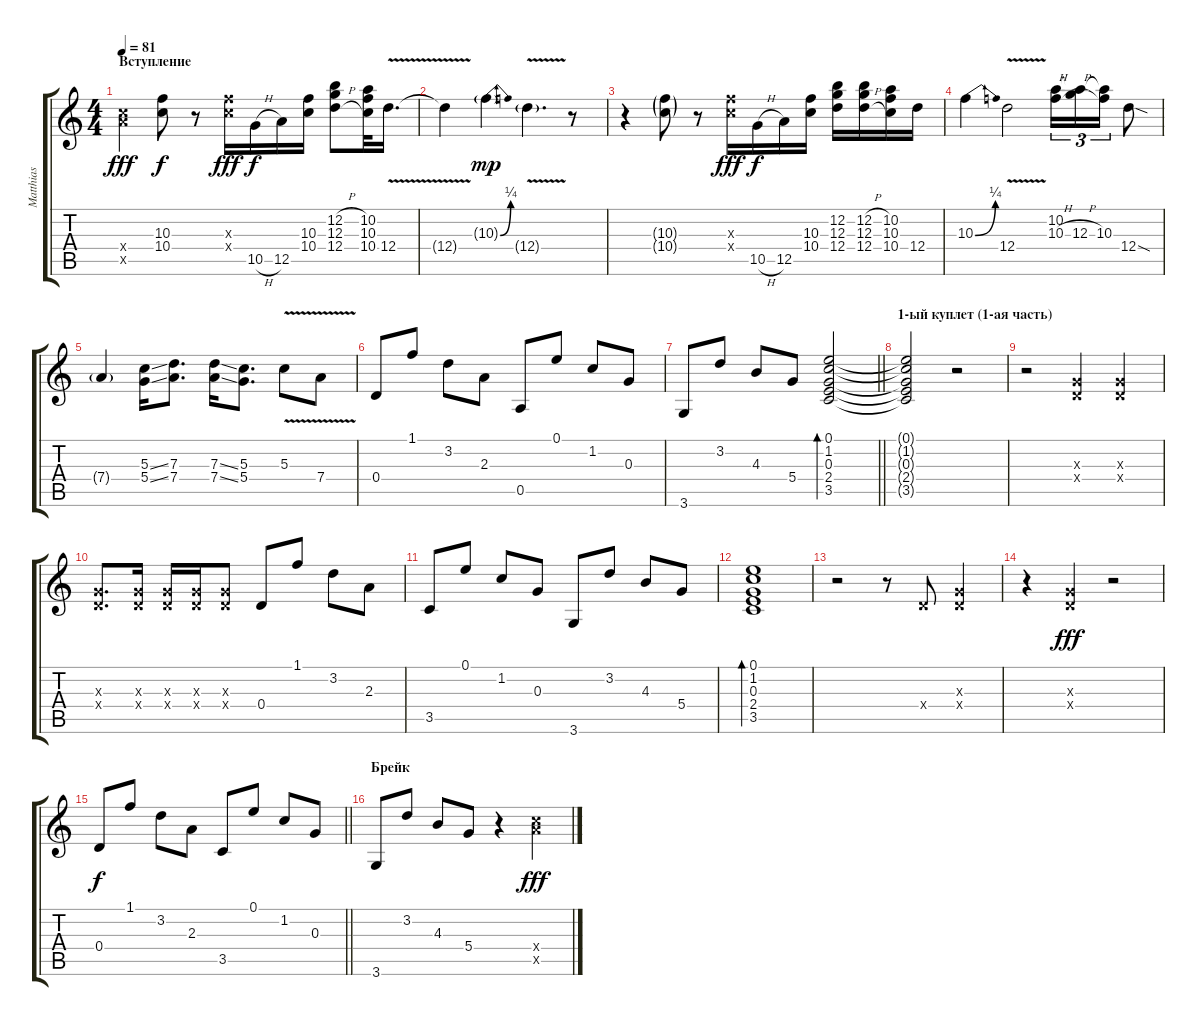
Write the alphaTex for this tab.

\track ("Matthias" "Matthias") {instrument overdrivenguitar}
\staff {score tabs}
\tuning (E4 B3 G3 D3 A2 E2) {hide}
\ts (4 4)
\section ("" "Вступление")
\tempo 81
\clef g2
\ks c
(10.4{x} 12.5{x}).4{dy fff instrument overdrivenguitar} (10.3 10.4).8{dy f} r.8 (10.3{x} 10.4{x}).16{dy fff} 10.5{h}.16{dy f} 12.5.16 (10.3 10.4).16 (12.2{h} 12.3{h} 12.4{h}).8 (10.2 10.3 10.4).32 12.4{v}.16{d} |
12.4{t}.4 10.3{be (bend 0 0 60 1) g}.4{dy mp} 12.4{v g}.4{d} r.8 |
r.4 (10.3{g} 10.4{g}).8 r.8 (10.3{x} 10.4{x}).16{dy fff} 10.5{h}.16{dy f} 12.5.16 (10.3 10.4).16 (12.2 12.3 12.4).16 (12.2{h} 12.3{h} 12.4{h}).16 (10.2 10.3 10.4).16 12.4.16 |
10.3{be (bend 0 0 60 1)}.4 12.4{v}.2 (10.2 10.3{h}).16{tu (3 2)} (10.2{t} 12.3{h}).16{tu (3 2)} (10.2{t} 10.3).16{tu (3 2)} 12.4{sod}.8 |
7.4{g}.4 (5.3{ss} 5.4{ss}).16 (7.3 7.4).8{d} (7.3{ss} 7.4{ss}).16 (5.3 5.4).8{d} 5.3{v}.8 7.4{v}.8 |
0.4.8 1.1.8 3.2.8 2.3.8 0.5.8 0.1.8 1.2.8 0.3.8 |
\barLineRight lightlight
3.6.8 3.2.8 4.3.8 5.4.8 (0.1 1.2 0.3 2.4 3.5).2{bd 120} |
\section ("" "1-ый куплет (1-ая часть)")
(0.1{t} 1.2{t} 0.3{t} 2.4{t} 3.5{t}).2 r.2 |
r.2 (0.3{x} 0.4{x}).4 (0.3{x} 0.4{x}).4 |
(0.3{x} 0.4{x}).8{d} (0.3{x} 0.4{x}).16 (0.3{x} 0.4{x}).16 (0.3{x} 0.4{x}).16 (0.3{x} 0.4{x}).8 0.4.8 1.1.8 3.2.8 2.3.8 |
3.5.8 0.1.8 1.2.8 0.3.8 3.6.8 3.2.8 4.3.8 5.4.8 |
(0.1 1.2 0.3 2.4 3.5).1{bd 120} |
r.2 r.8 0.4{x}.8 (0.3{x} 0.4{x}).4 |
r.4 (0.3{x} 0.4{x}).4{dy fff} r.2 |
\barLineRight lightlight
0.4.8{dy f} 1.1.8 3.2.8 2.3.8 3.5.8 0.1.8 1.2.8 0.3.8 |
\section ("" "Брейк")
3.6.8 3.2.8 4.3.8 5.4.8 r.4 (10.4{x} 12.5{x}).4{dy fff}
